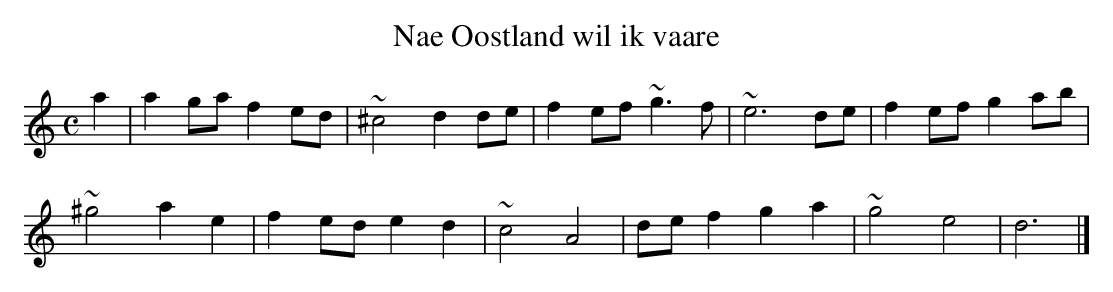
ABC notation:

X:1
T:Nae Oostland wil ik vaare
M:C
K:Ddor
a2|a2gaf2ed|~^c4d2de|f2ef~g3f|~e6de|f2efg2ab|
~^g4a2e2|f2ede2d2|~c4A4|def2g2a2|~g4e4|d6|]
